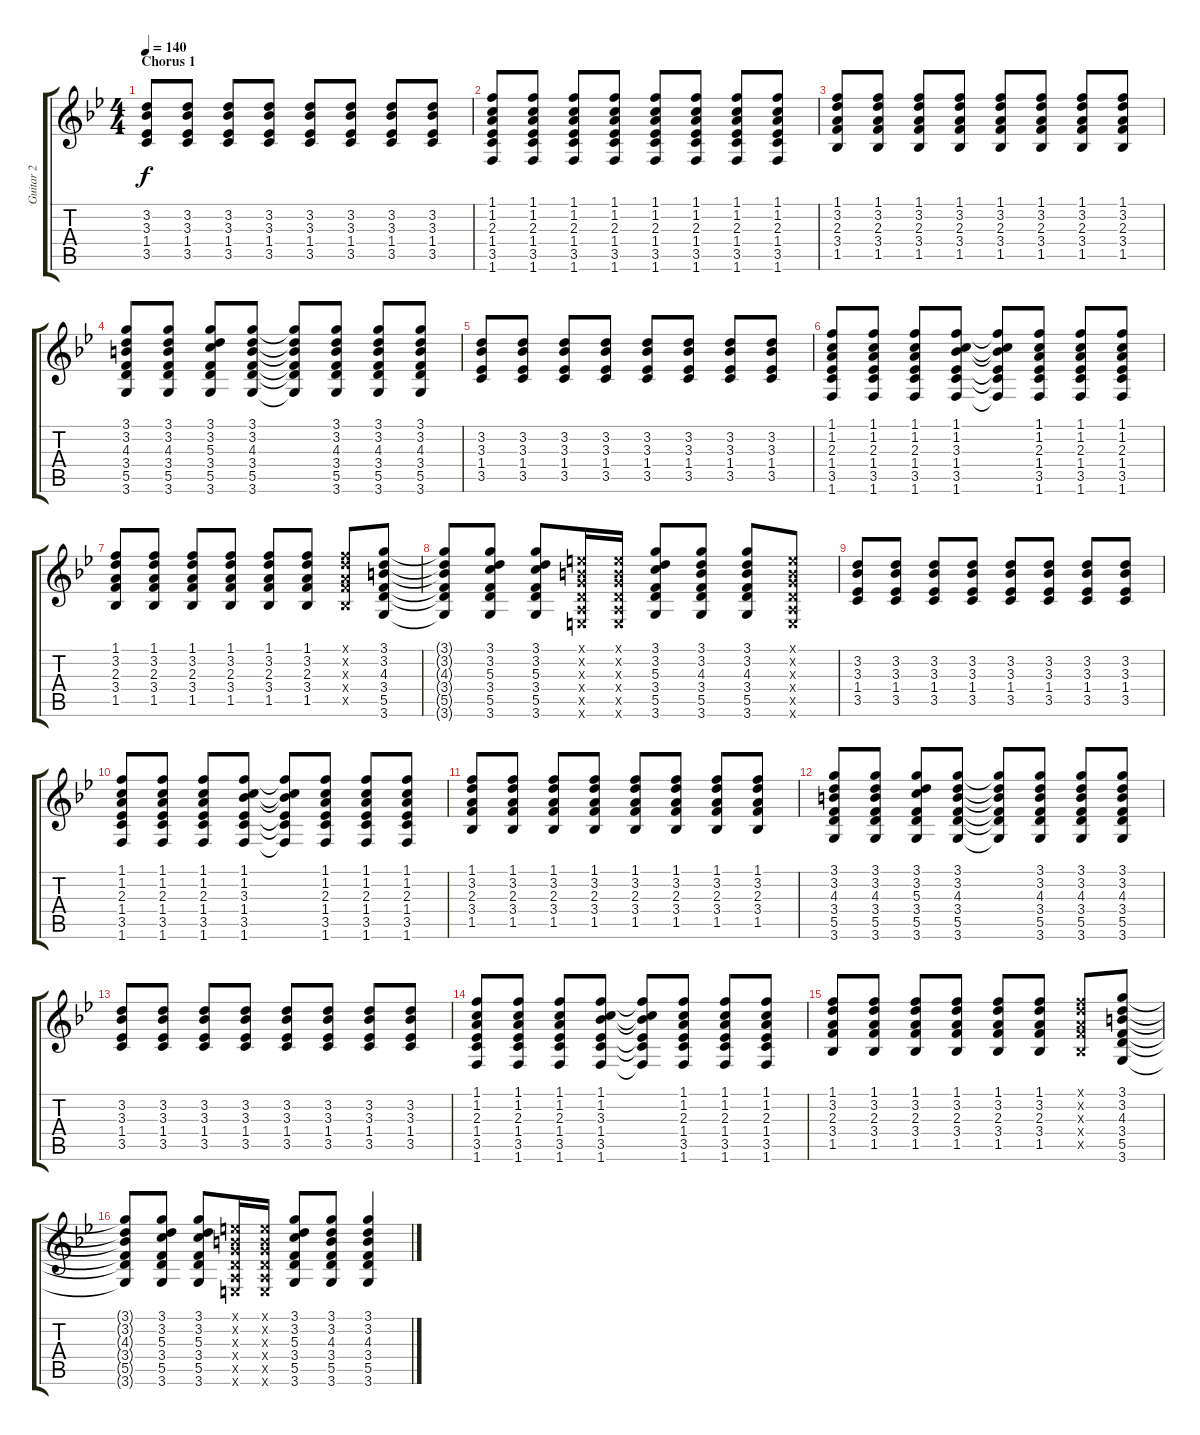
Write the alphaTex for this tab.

\track ("Guitar 2" "Guitar 2") {instrument overdrivenguitar}
\staff {score tabs}
\tuning (E4 B3 G3 D3 A2 E2) {hide}
\ts (4 4)
\section ("" "Chorus 1")
\tempo 140
\clef g2
\ks bb
(3.2 3.3 1.4 3.5).8{dy f} (3.2 3.3 1.4 3.5).8 (3.2 3.3 1.4 3.5).8 (3.2 3.3 1.4 3.5).8 (3.2 3.3 1.4 3.5).8 (3.2 3.3 1.4 3.5).8 (3.2 3.3 1.4 3.5).8 (3.2 3.3 1.4 3.5).8 |
(1.1 1.2 2.3 1.4 3.5 1.6).8 (1.1 1.2 2.3 1.4 3.5 1.6).8 (1.1 1.2 2.3 1.4 3.5 1.6).8 (1.1 1.2 2.3 1.4 3.5 1.6).8 (1.1 1.2 2.3 1.4 3.5 1.6).8 (1.1 1.2 2.3 1.4 3.5 1.6).8 (1.1 1.2 2.3 1.4 3.5 1.6).8 (1.1 1.2 2.3 1.4 3.5 1.6).8 |
(1.1 3.2 2.3 3.4 1.5).8 (1.1 3.2 2.3 3.4 1.5).8 (1.1 3.2 2.3 3.4 1.5).8 (1.1 3.2 2.3 3.4 1.5).8 (1.1 3.2 2.3 3.4 1.5).8 (1.1 3.2 2.3 3.4 1.5).8 (1.1 3.2 2.3 3.4 1.5).8 (1.1 3.2 2.3 3.4 1.5).8 |
(3.1 3.2 4.3 3.4 5.5 3.6).8 (3.1 3.2 4.3 3.4 5.5 3.6).8 (3.1 3.2 5.3 3.4 5.5 3.6).8 (3.1 3.2 4.3 3.4 5.5 3.6).8 (3.1{t} 3.2{t} 4.3{t} 3.4{t} 5.5{t} 3.6{t}).8 (3.1 3.2 4.3 3.4 5.5 3.6).8 (3.1 3.2 4.3 3.4 5.5 3.6).8 (3.1 3.2 4.3 3.4 5.5 3.6).8 |
(3.2 3.3 1.4 3.5).8 (3.2 3.3 1.4 3.5).8 (3.2 3.3 1.4 3.5).8 (3.2 3.3 1.4 3.5).8 (3.2 3.3 1.4 3.5).8 (3.2 3.3 1.4 3.5).8 (3.2 3.3 1.4 3.5).8 (3.2 3.3 1.4 3.5).8 |
(1.1 1.2 2.3 1.4 3.5 1.6).8 (1.1 1.2 2.3 1.4 3.5 1.6).8 (1.1 1.2 2.3 1.4 3.5 1.6).8 (1.1 1.2 3.3 1.4 3.5 1.6).8 (1.1{t} 1.2{t} 3.3{t} 1.4{t} 3.5{t} 1.6{t}).8 (1.1 1.2 2.3 1.4 3.5 1.6).8 (1.1 1.2 2.3 1.4 3.5 1.6).8 (1.1 1.2 2.3 1.4 3.5 1.6).8 |
(1.1 3.2 2.3 3.4 1.5).8 (1.1 3.2 2.3 3.4 1.5).8 (1.1 3.2 2.3 3.4 1.5).8 (1.1 3.2 2.3 3.4 1.5).8 (1.1 3.2 2.3 3.4 1.5).8 (1.1 3.2 2.3 3.4 1.5).8 (1.1{x} 3.2{x} 2.3{x} 3.4{x} 1.5{x}).8 (3.1 3.2 4.3 3.4 5.5 3.6).8 |
(3.1{t} 3.2{t} 4.3{t} 3.4{t} 5.5{t} 3.6{t}).8 (3.1 3.2 5.3 3.4 5.5 3.6).8 (3.1 3.2 5.3 3.4 5.5 3.6).8 (0.1{x} 0.2{x} 0.3{x} 0.4{x} 0.5{x} 0.6{x}).16 (0.1{x} 0.2{x} 0.3{x} 0.4{x} 0.5{x} 0.6{x}).16 (3.1 3.2 5.3 3.4 5.5 3.6).8 (3.1 3.2 4.3 3.4 5.5 3.6).8 (3.1 3.2 4.3 3.4 5.5 3.6).8 (0.1{x} 0.2{x} 0.3{x} 0.4{x} 0.5{x} 0.6{x}).8 |
(3.2 3.3 1.4 3.5).8 (3.2 3.3 1.4 3.5).8 (3.2 3.3 1.4 3.5).8 (3.2 3.3 1.4 3.5).8 (3.2 3.3 1.4 3.5).8 (3.2 3.3 1.4 3.5).8 (3.2 3.3 1.4 3.5).8 (3.2 3.3 1.4 3.5).8 |
(1.1 1.2 2.3 1.4 3.5 1.6).8 (1.1 1.2 2.3 1.4 3.5 1.6).8 (1.1 1.2 2.3 1.4 3.5 1.6).8 (1.1 1.2 3.3 1.4 3.5 1.6).8 (1.1{t} 1.2{t} 3.3{t} 1.4{t} 3.5{t} 1.6{t}).8 (1.1 1.2 2.3 1.4 3.5 1.6).8 (1.1 1.2 2.3 1.4 3.5 1.6).8 (1.1 1.2 2.3 1.4 3.5 1.6).8 |
(1.1 3.2 2.3 3.4 1.5).8 (1.1 3.2 2.3 3.4 1.5).8 (1.1 3.2 2.3 3.4 1.5).8 (1.1 3.2 2.3 3.4 1.5).8 (1.1 3.2 2.3 3.4 1.5).8 (1.1 3.2 2.3 3.4 1.5).8 (1.1 3.2 2.3 3.4 1.5).8 (1.1 3.2 2.3 3.4 1.5).8 |
(3.1 3.2 4.3 3.4 5.5 3.6).8 (3.1 3.2 4.3 3.4 5.5 3.6).8 (3.1 3.2 5.3 3.4 5.5 3.6).8 (3.1 3.2 4.3 3.4 5.5 3.6).8 (3.1{t} 3.2{t} 4.3{t} 3.4{t} 5.5{t} 3.6{t}).8 (3.1 3.2 4.3 3.4 5.5 3.6).8 (3.1 3.2 4.3 3.4 5.5 3.6).8 (3.1 3.2 4.3 3.4 5.5 3.6).8 |
(3.2 3.3 1.4 3.5).8 (3.2 3.3 1.4 3.5).8 (3.2 3.3 1.4 3.5).8 (3.2 3.3 1.4 3.5).8 (3.2 3.3 1.4 3.5).8 (3.2 3.3 1.4 3.5).8 (3.2 3.3 1.4 3.5).8 (3.2 3.3 1.4 3.5).8 |
(1.1 1.2 2.3 1.4 3.5 1.6).8 (1.1 1.2 2.3 1.4 3.5 1.6).8 (1.1 1.2 2.3 1.4 3.5 1.6).8 (1.1 1.2 3.3 1.4 3.5 1.6).8 (1.1{t} 1.2{t} 3.3{t} 1.4{t} 3.5{t} 1.6{t}).8 (1.1 1.2 2.3 1.4 3.5 1.6).8 (1.1 1.2 2.3 1.4 3.5 1.6).8 (1.1 1.2 2.3 1.4 3.5 1.6).8 |
(1.1 3.2 2.3 3.4 1.5).8 (1.1 3.2 2.3 3.4 1.5).8 (1.1 3.2 2.3 3.4 1.5).8 (1.1 3.2 2.3 3.4 1.5).8 (1.1 3.2 2.3 3.4 1.5).8 (1.1 3.2 2.3 3.4 1.5).8 (1.1{x} 3.2{x} 2.3{x} 3.4{x} 1.5{x}).8 (3.1 3.2 4.3 3.4 5.5 3.6).8 |
(3.1{t} 3.2{t} 4.3{t} 3.4{t} 5.5{t} 3.6{t}).8 (3.1 3.2 5.3 3.4 5.5 3.6).8 (3.1 3.2 5.3 3.4 5.5 3.6).8 (0.1{x} 0.2{x} 0.3{x} 0.4{x} 0.5{x} 0.6{x}).16 (0.1{x} 0.2{x} 0.3{x} 0.4{x} 0.5{x} 0.6{x}).16 (3.1 3.2 5.3 3.4 5.5 3.6).8 (3.1 3.2 4.3 3.4 5.5 3.6).8 (3.1 3.2 4.3 3.4 5.5 3.6).4
